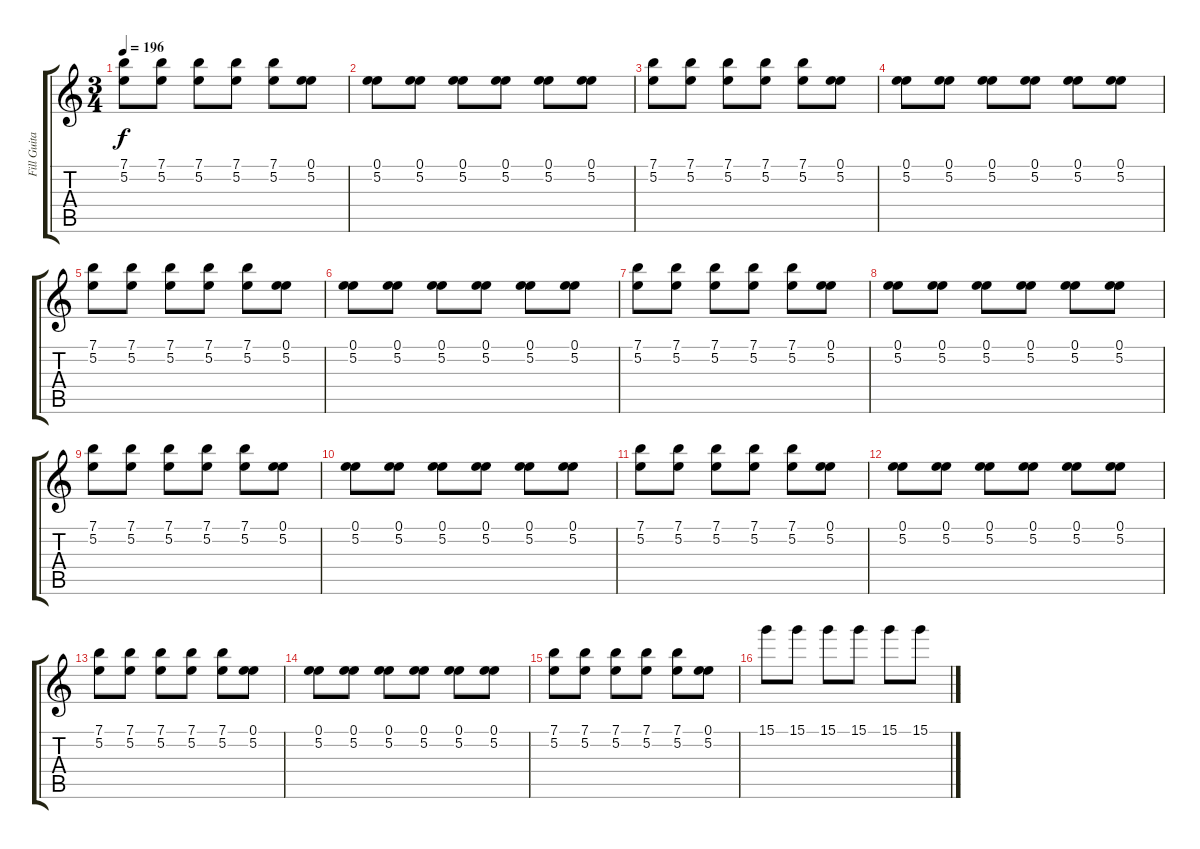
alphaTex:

\track ("Fill Guitar #1" "Fill Guita") {instrument distortionguitar}
\staff {score tabs}
\tuning (E4 B3 G3 D3 A2 D2) {hide}
\ts (3 4)
\tempo 196
\clef g2
\ks c
(7.1 5.2).8{dy f} (7.1 5.2).8 (7.1 5.2).8 (7.1 5.2).8 (7.1 5.2).8 (0.1 5.2).8 |
(0.1 5.2).8 (0.1 5.2).8 (0.1 5.2).8 (0.1 5.2).8 (0.1 5.2).8 (0.1 5.2).8 |
(7.1 5.2).8 (7.1 5.2).8 (7.1 5.2).8 (7.1 5.2).8 (7.1 5.2).8 (0.1 5.2).8 |
(0.1 5.2).8 (0.1 5.2).8 (0.1 5.2).8 (0.1 5.2).8 (0.1 5.2).8 (0.1 5.2).8 |
(7.1 5.2).8 (7.1 5.2).8 (7.1 5.2).8 (7.1 5.2).8 (7.1 5.2).8 (0.1 5.2).8 |
(0.1 5.2).8 (0.1 5.2).8 (0.1 5.2).8 (0.1 5.2).8 (0.1 5.2).8 (0.1 5.2).8 |
(7.1 5.2).8 (7.1 5.2).8 (7.1 5.2).8 (7.1 5.2).8 (7.1 5.2).8 (0.1 5.2).8 |
(0.1 5.2).8 (0.1 5.2).8 (0.1 5.2).8 (0.1 5.2).8 (0.1 5.2).8 (0.1 5.2).8 |
(7.1 5.2).8 (7.1 5.2).8 (7.1 5.2).8 (7.1 5.2).8 (7.1 5.2).8 (0.1 5.2).8 |
(0.1 5.2).8 (0.1 5.2).8 (0.1 5.2).8 (0.1 5.2).8 (0.1 5.2).8 (0.1 5.2).8 |
(7.1 5.2).8 (7.1 5.2).8 (7.1 5.2).8 (7.1 5.2).8 (7.1 5.2).8 (0.1 5.2).8 |
(0.1 5.2).8 (0.1 5.2).8 (0.1 5.2).8 (0.1 5.2).8 (0.1 5.2).8 (0.1 5.2).8 |
(7.1 5.2).8 (7.1 5.2).8 (7.1 5.2).8 (7.1 5.2).8 (7.1 5.2).8 (0.1 5.2).8 |
(0.1 5.2).8 (0.1 5.2).8 (0.1 5.2).8 (0.1 5.2).8 (0.1 5.2).8 (0.1 5.2).8 |
(7.1 5.2).8 (7.1 5.2).8 (7.1 5.2).8 (7.1 5.2).8 (7.1 5.2).8 (0.1 5.2).8 |
15.1.8 15.1.8 15.1.8 15.1.8 15.1.8 15.1.8
